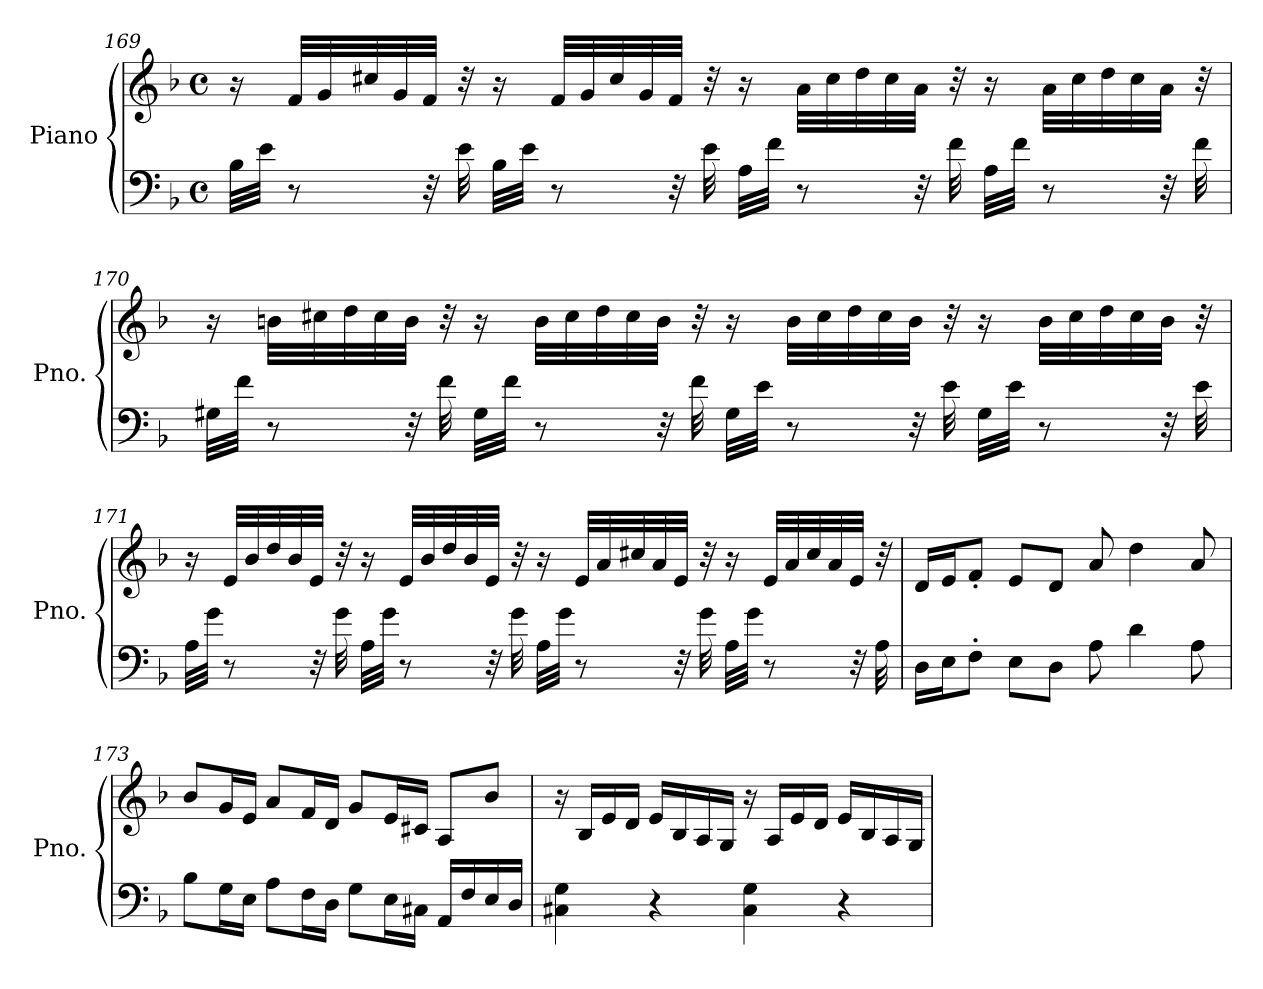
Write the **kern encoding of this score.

**kern	**kern
*part1	*part1
*staff2	*staff1
*I"Piano	*
*I'Pno.	*
*clefF4	*clefG2
*k[b-]	*k[b-]
*M4/4	*M4/4
*met(c)	*met(c)
=169	=169
32B-\LLL	16r
32e\JJJ	.
8r	32f/LLL
.	32g/
.	32cc#X/
.	32g/
32r	32f/JJJ
32e\	32r
32B-\LLL	16r
32e\JJJ	.
8r	32f/LLL
.	32g/
.	32cc#/
.	32g/
32r	32f/JJJ
32e\	32r
32A\LLL	16r
32f\JJJ	.
8r	32a\LLL
.	32cc#\
.	32dd\
.	32cc#\
32r	32a\JJJ
32f\	32r
32A\LLL	16r
32f\JJJ	.
8r	32a\LLL
.	32cc#\
.	32dd\
.	32cc#\
32r	32a\JJJ
32f\	32r
=170	=170
32G#X\LLL	16r
32f\JJJ	.
8r	32bn\LLL
.	32cc#X\
.	32dd\
.	32cc#\
32r	32b\JJJ
32f\	32r
32G#\LLL	16r
32f\JJJ	.
8r	32b\LLL
.	32cc#\
.	32dd\
.	32cc#\
32r	32b\JJJ
32f\	32r
32G#\LLL	16r
32e\JJJ	.
8r	32b\LLL
.	32cc#\
.	32dd\
.	32cc#\
32r	32b\JJJ
32e\	32r
32G#\LLL	16r
32e\JJJ	.
8r	32b\LLL
.	32cc#\
.	32dd\
.	32cc#\
32r	32b\JJJ
32e\	32r
=171	=171
32A\LLL	16r
32g\JJJ	.
8r	32e/LLL
.	32b-/
.	32dd/
.	32b-/
32r	32e/JJJ
32g\	32r
32A\LLL	16r
32g\JJJ	.
8r	32e/LLL
.	32b-/
.	32dd/
.	32b-/
32r	32e/JJJ
32g\	32r
32A\LLL	16r
32g\JJJ	.
8r	32e/LLL
.	32a/
.	32cc#X/
.	32a/
32r	32e/JJJ
32g\	32r
32A\LLL	16r
32g\JJJ	.
8r	32e/LLL
.	32a/
.	32cc#/
.	32a/
32r	32e/JJJ
32A<\	32r
=172	=172
16D\LL	16d/LL
16E\J	16e/J
8F'\J	8f'/J
8E\L	8e/L
8D\J	8d/J
8A\	8a/
4d\	4dd\
8A\	8a/
=173	=173
8B-\L	8b-/L
16G\L	16g/L
16E\JJ	16e/JJ
8A\L	8a/L
16F\L	16f/L
16D\JJ	16d/JJ
8G\L	8g/L
16E\L	16e/L
16C#X\JJ	16c#X/JJ
16AA/LL	8A/L
16F/	.
16E/	8b-/J
16D/JJ	.
=174	=174
4C#X\ 4G\	16r
.	16B-/LL
.	16e/
.	16d/JJ
4r	16e/LL
.	16B-/
.	16A/
.	16G/JJ
4C#\ 4G\	16r
.	16A/LL
.	16e/
.	16d/JJ
4r	16e/LL
.	16B-/
.	16A/
.	16G/JJ
=	=
*-	*-
